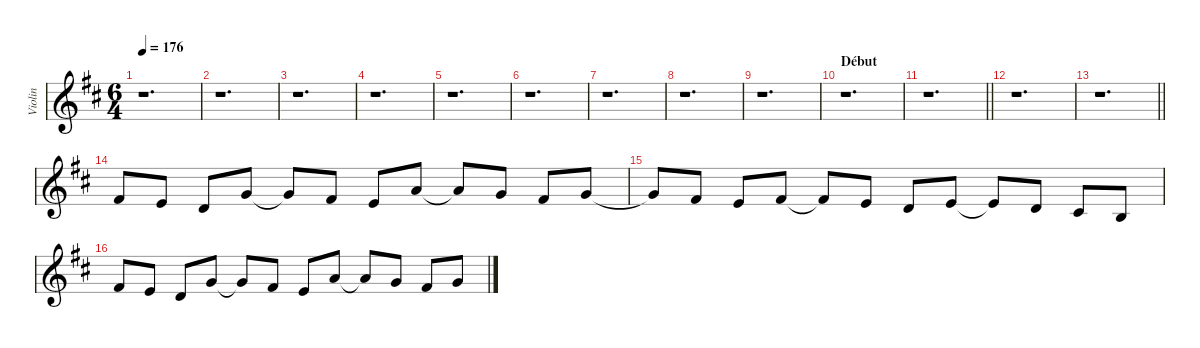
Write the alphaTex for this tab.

\hideDynamics
\bracketExtendMode groupsimilarinstruments
\otherSystemsTrackNameOrientation horizontal
\track ("Violin" "Violin") {instrument violin}
\staff {score}
\tuning (E4 B3 G3 D3 A2 E2)
\ts (6 4)
\tempo 176
\clef g2
\ks bminor
r.1{d dy f instrument violin beam Down} |
r.1{d beam Down} |
r.1{d beam Down} |
r.1{d beam Down} |
r.1{d beam Down} |
r.1{d beam Down} |
r.1{d beam Down} |
r.1{d beam Down} |
r.1{d beam Down} |
\section ("" "Début")
r.1{d beam Down} |
\barLineRight lightlight
r.1{d beam Down} |
r.1{d beam Down} |
\barLineRight lightlight
r.1{d beam Down} |
2.1{acc #}.8{beam Up} 5.2{acc forcenatural}.8{beam Up} 3.2{acc forcenatural}.8{beam Up} 3.1{acc forcenatural}.8{beam Up} 3.1{t acc forcenatural}.8{beam Up} 2.1{acc #}.8{beam Up} 5.2{acc forcenatural}.8{beam Up} 5.1{acc forcenatural}.8{beam Up} 5.1{t acc forcenatural}.8{beam Up} 3.1{acc forcenatural}.8{beam Up} 2.1{acc #}.8{beam Up} 3.1{acc forcenatural}.8{beam Up} |
3.1{t acc forcenatural}.8{beam Up} 2.1{acc #}.8{beam Up} 5.2{acc forcenatural}.8{beam Up} 2.1{acc #}.8{beam Up} 2.1{t acc #}.8{beam Up} 5.2{acc forcenatural}.8{beam Up} 3.2{acc forcenatural}.8{beam Up} 5.2{acc forcenatural}.8{beam Up} 5.2{t acc forcenatural}.8{beam Up} 3.2{acc forcenatural}.8{beam Up} 2.2{acc #}.8{beam Up} 4.3{acc forcenatural}.8{beam Up} |
2.1{acc #}.8{beam Up} 5.2{acc forcenatural}.8{beam Up} 3.2{acc forcenatural}.8{beam Up} 3.1{acc forcenatural}.8{beam Up} 3.1{t acc forcenatural}.8{beam Up} 2.1{acc #}.8{beam Up} 5.2{acc forcenatural}.8{beam Up} 5.1{acc forcenatural}.8{beam Up} 5.1{t acc forcenatural}.8{beam Up} 3.1{acc forcenatural}.8{beam Up} 2.1{acc #}.8{beam Up} 3.1{acc forcenatural}.8{beam Up}
